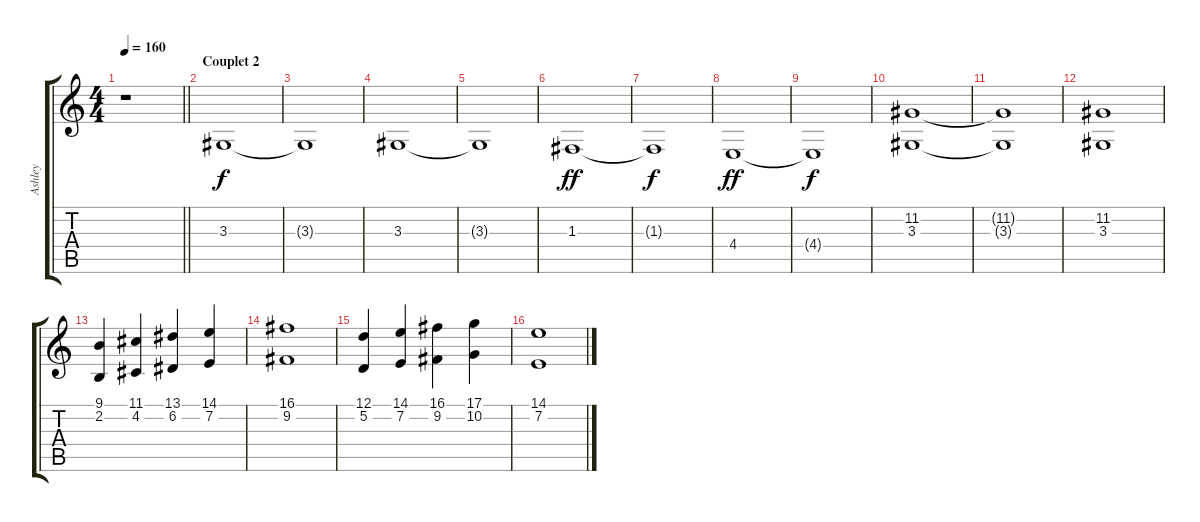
\track ("Ashley" "Ashley") {instrument orchestrahit}
\staff {score tabs}
\tuning (D4 A3 F3 C3 G2 D2) {hide}
\ts (4 4)
\tempo 160
\clef g2
\barLineRight lightlight
\ks c
r.1{dy ff} |
\section ("" "Couplet 2")
3.3.1{dy f volume 12 instrument choiraahs} |
3.3{t}.1 |
3.3.1 |
3.3{t}.1 |
1.3.1{dy ff} |
1.3{t}.1{dy f} |
4.4.1{dy ff} |
4.4{t}.1{dy f} |
(11.2 3.3).1{volume 10} |
(11.2{t} 3.3{t}).1 |
(11.2 3.3).1 |
(9.1 2.2).4 (11.1 4.2).4 (13.1 6.2).4 (14.1 7.2).4 |
(16.1 9.2).1 |
(12.1 5.2).4 (14.1 7.2).4 (16.1 9.2).4 (17.1 10.2).4 |
(14.1 7.2).1
